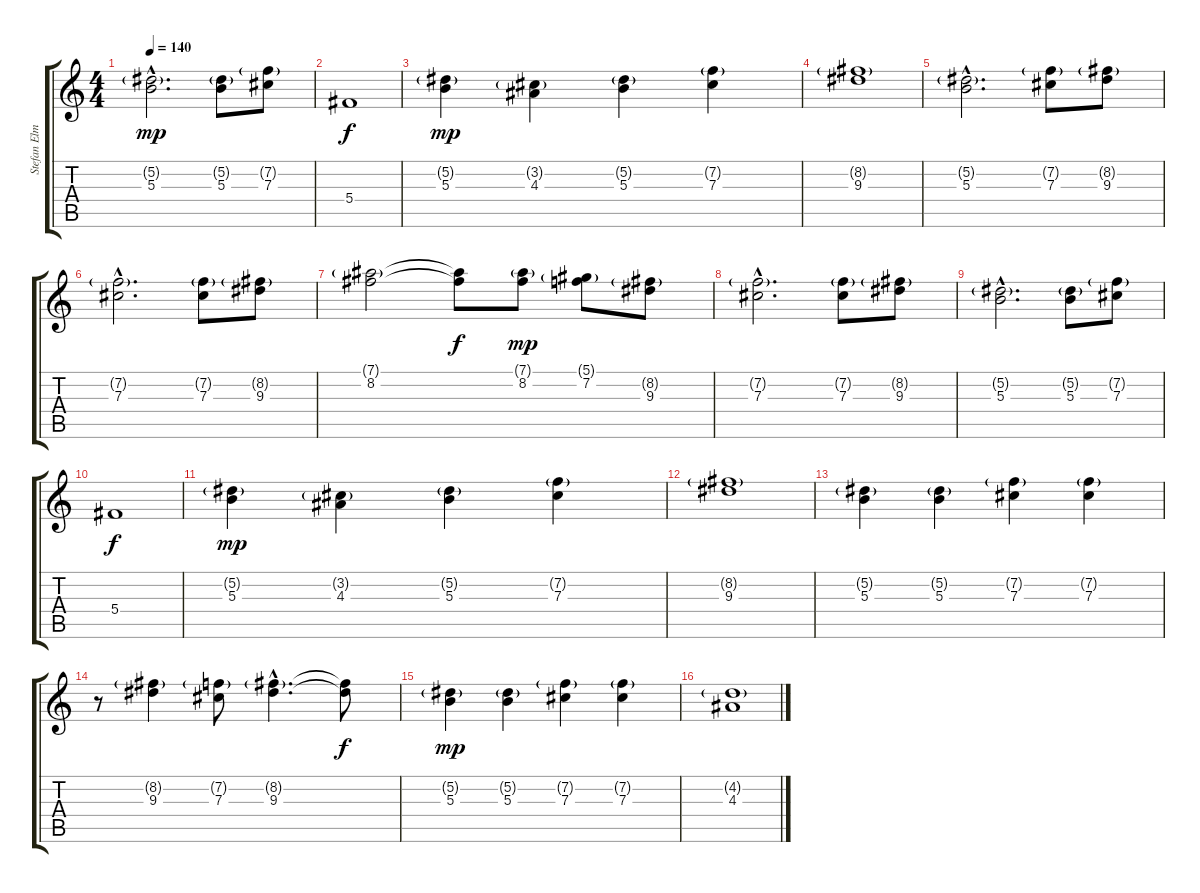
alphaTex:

\track ("Stefan Elmgren :: Guitar 1" "Stefan Elm") {instrument overdrivenguitar}
\staff {score tabs}
\tuning (Eb4 Bb3 Gb3 Db3 Ab2 Eb2) {hide}
\ts (4 4)
\tempo 140
\clef g2
\ks c
(5.2{g hac} 5.3{hac}).2{d dy mp} (5.2{g} 5.3).8 (7.2{g} 7.3).8 |
5.4.1{dy f} |
(5.2{g} 5.3).4{dy mp} (3.2{g} 4.3).4 (5.2{g} 5.3).4 (7.2{g} 7.3).4 |
(8.2{g} 9.3).1 |
(5.2{g hac} 5.3{hac}).2{d} (7.2{g} 7.3).8 (8.2{g} 9.3).8 |
(7.2{g hac} 7.3{hac}).2{d} (7.2{g} 7.3).8 (8.2{g} 9.3).8 |
(7.1{g} 8.2).2 (7.1{t} 8.2{t}).8{dy f} (7.1{g} 8.2).8{dy mp} (5.1{g} 7.2).8 (8.2{g} 9.3).8 |
(7.2{g hac} 7.3{hac}).2{d} (7.2{g} 7.3).8 (8.2{g} 9.3).8 |
(5.2{g hac} 5.3{hac}).2{d} (5.2{g} 5.3).8 (7.2{g} 7.3).8 |
5.4.1{dy f} |
(5.2{g} 5.3).4{dy mp} (3.2{g} 4.3).4 (5.2{g} 5.3).4 (7.2{g} 7.3).4 |
(8.2{g} 9.3).1 |
(5.2{g} 5.3).4 (5.2{g} 5.3).4 (7.2{g} 7.3).4 (7.2{g} 7.3).4 |
r.8 (8.2{g} 9.3).4 (7.2{g} 7.3).8 (8.2{g hac} 9.3{hac}).4{d} (8.2{t} 9.3{t}).8{dy f} |
(5.2{g} 5.3).4{dy mp} (5.2{g} 5.3).4 (7.2{g} 7.3).4 (7.2{g} 7.3).4 |
(4.2{g} 4.3).1
